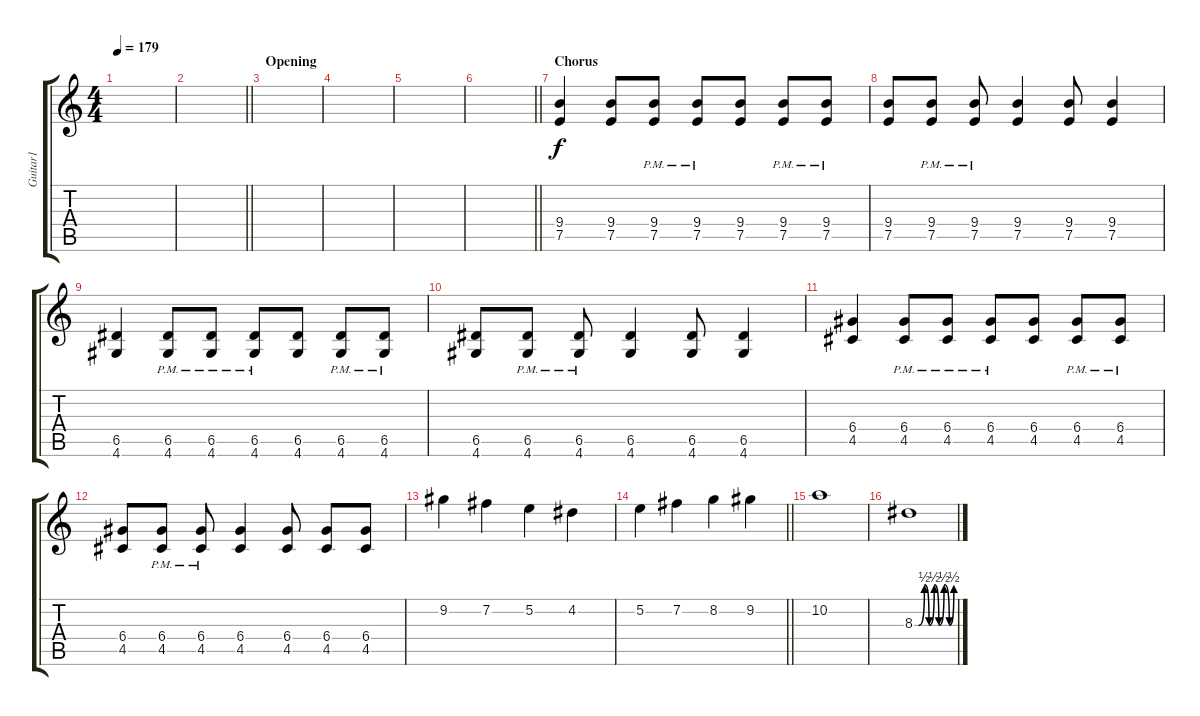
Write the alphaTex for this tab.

\track ("Guitar1" "Guitar1") {instrument distortionguitar}
\staff {score tabs}
\tuning (E4 B3 G3 D3 A2 E2) {hide}
\ts (4 4)
\tempo 179
\clef g2
\ks c
|
\barLineRight lightlight
|
\section ("" "Opening")
|
|
|
\barLineRight lightlight
|
\section ("" "Chorus")
(9.4 7.5).4 (9.4 7.5).8 (9.4{pm} 7.5{pm}).8 (9.4{pm} 7.5{pm}).8 (9.4 7.5).8 (9.4{pm} 7.5{pm}).8 (9.4{pm} 7.5{pm}).8 |
(9.4 7.5).8 (9.4{pm} 7.5{pm}).8 (9.4{pm} 7.5{pm}).8 (9.4 7.5).4 (9.4 7.5).8 (9.4 7.5).4 |
(6.5 4.6).4 (6.5{pm} 4.6{pm}).8 (6.5{pm} 4.6{pm}).8 (6.5{pm} 4.6{pm}).8 (6.5 4.6).8 (6.5{pm} 4.6{pm}).8 (6.5{pm} 4.6{pm}).8 |
(6.5 4.6).8 (6.5{pm} 4.6{pm}).8 (6.5{pm} 4.6{pm}).8 (6.5 4.6).4 (6.5 4.6).8 (6.5 4.6).4 |
(6.4 4.5).4 (6.4{pm} 4.5{pm}).8 (6.4{pm} 4.5{pm}).8 (6.4{pm} 4.5{pm}).8 (6.4 4.5).8 (6.4{pm} 4.5{pm}).8 (6.4{pm} 4.5{pm}).8 |
(6.4 4.5).8 (6.4{pm} 4.5{pm}).8 (6.4{pm} 4.5{pm}).8 (6.4 4.5).4 (6.4 4.5).8 (6.4 4.5).8 (6.4 4.5).8 |
9.2.4 7.2.4 5.2.4 4.2.4 |
\barLineRight lightlight
5.2.4 7.2.4 8.2.4 9.2.4 |
10.2.1 |
8.3{be (custom 0 0 6 0 15 2 22 0 30 2 37 0 45 2 53 0 60 2)}.1
